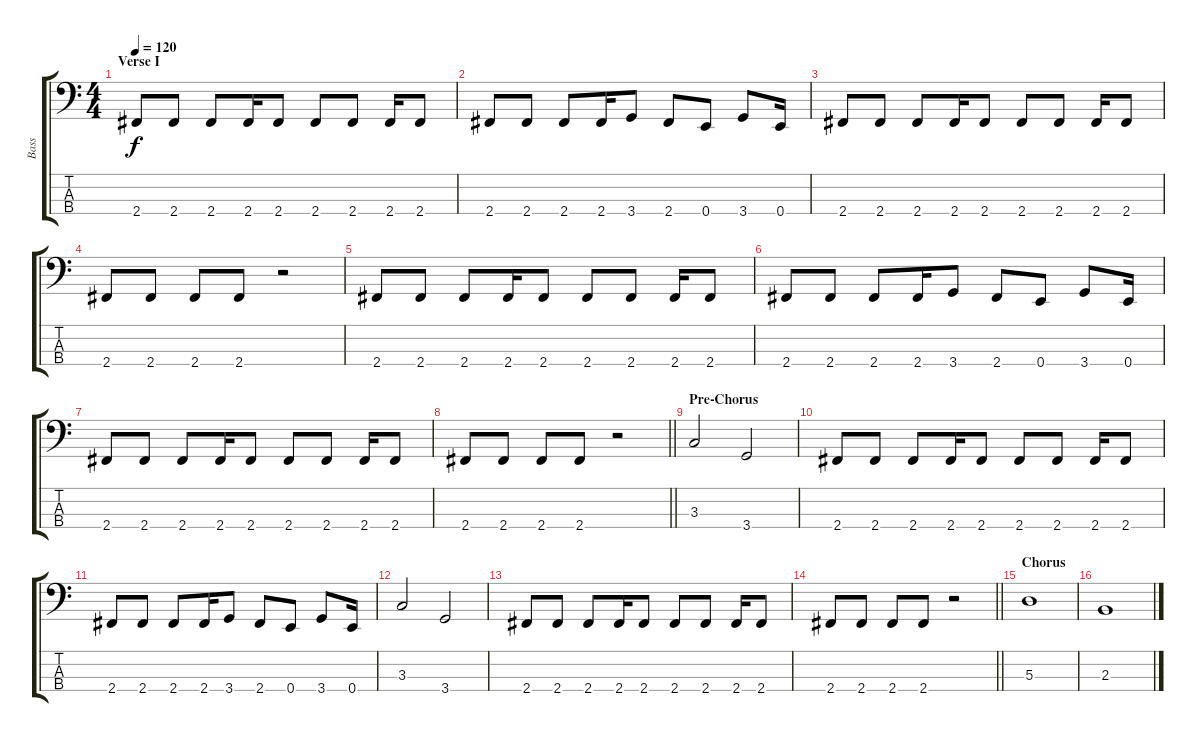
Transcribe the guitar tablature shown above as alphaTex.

\track ("Bass" "Bass") {instrument electricbassfinger}
\staff {score tabs}
\tuning (G2 D2 A1 E1) {hide}
\ts (4 4)
\section ("" "Verse I")
\tempo 120
\clef f4
\ks c
2.4.8{dy f} 2.4.8 2.4.8 2.4.16 2.4.8 2.4.8 2.4.8 2.4.16 2.4.8 |
2.4.8 2.4.8 2.4.8 2.4.16 3.4.8 2.4.8 0.4.8 3.4.8 0.4.16 |
2.4.8 2.4.8 2.4.8 2.4.16 2.4.8 2.4.8 2.4.8 2.4.16 2.4.8 |
2.4.8 2.4.8 2.4.8 2.4.8 r.2 |
2.4.8 2.4.8 2.4.8 2.4.16 2.4.8 2.4.8 2.4.8 2.4.16 2.4.8 |
2.4.8 2.4.8 2.4.8 2.4.16 3.4.8 2.4.8 0.4.8 3.4.8 0.4.16 |
2.4.8 2.4.8 2.4.8 2.4.16 2.4.8 2.4.8 2.4.8 2.4.16 2.4.8 |
\barLineRight lightlight
2.4.8 2.4.8 2.4.8 2.4.8 r.2 |
\section ("" "Pre-Chorus")
3.3.2 3.4.2 |
2.4.8 2.4.8 2.4.8 2.4.16 2.4.8 2.4.8 2.4.8 2.4.16 2.4.8 |
2.4.8 2.4.8 2.4.8 2.4.16 3.4.8 2.4.8 0.4.8 3.4.8 0.4.16 |
3.3.2 3.4.2 |
2.4.8 2.4.8 2.4.8 2.4.16 2.4.8 2.4.8 2.4.8 2.4.16 2.4.8 |
\barLineRight lightlight
2.4.8 2.4.8 2.4.8 2.4.8 r.2 |
\section ("" "Chorus")
5.3.1 |
2.3.1
